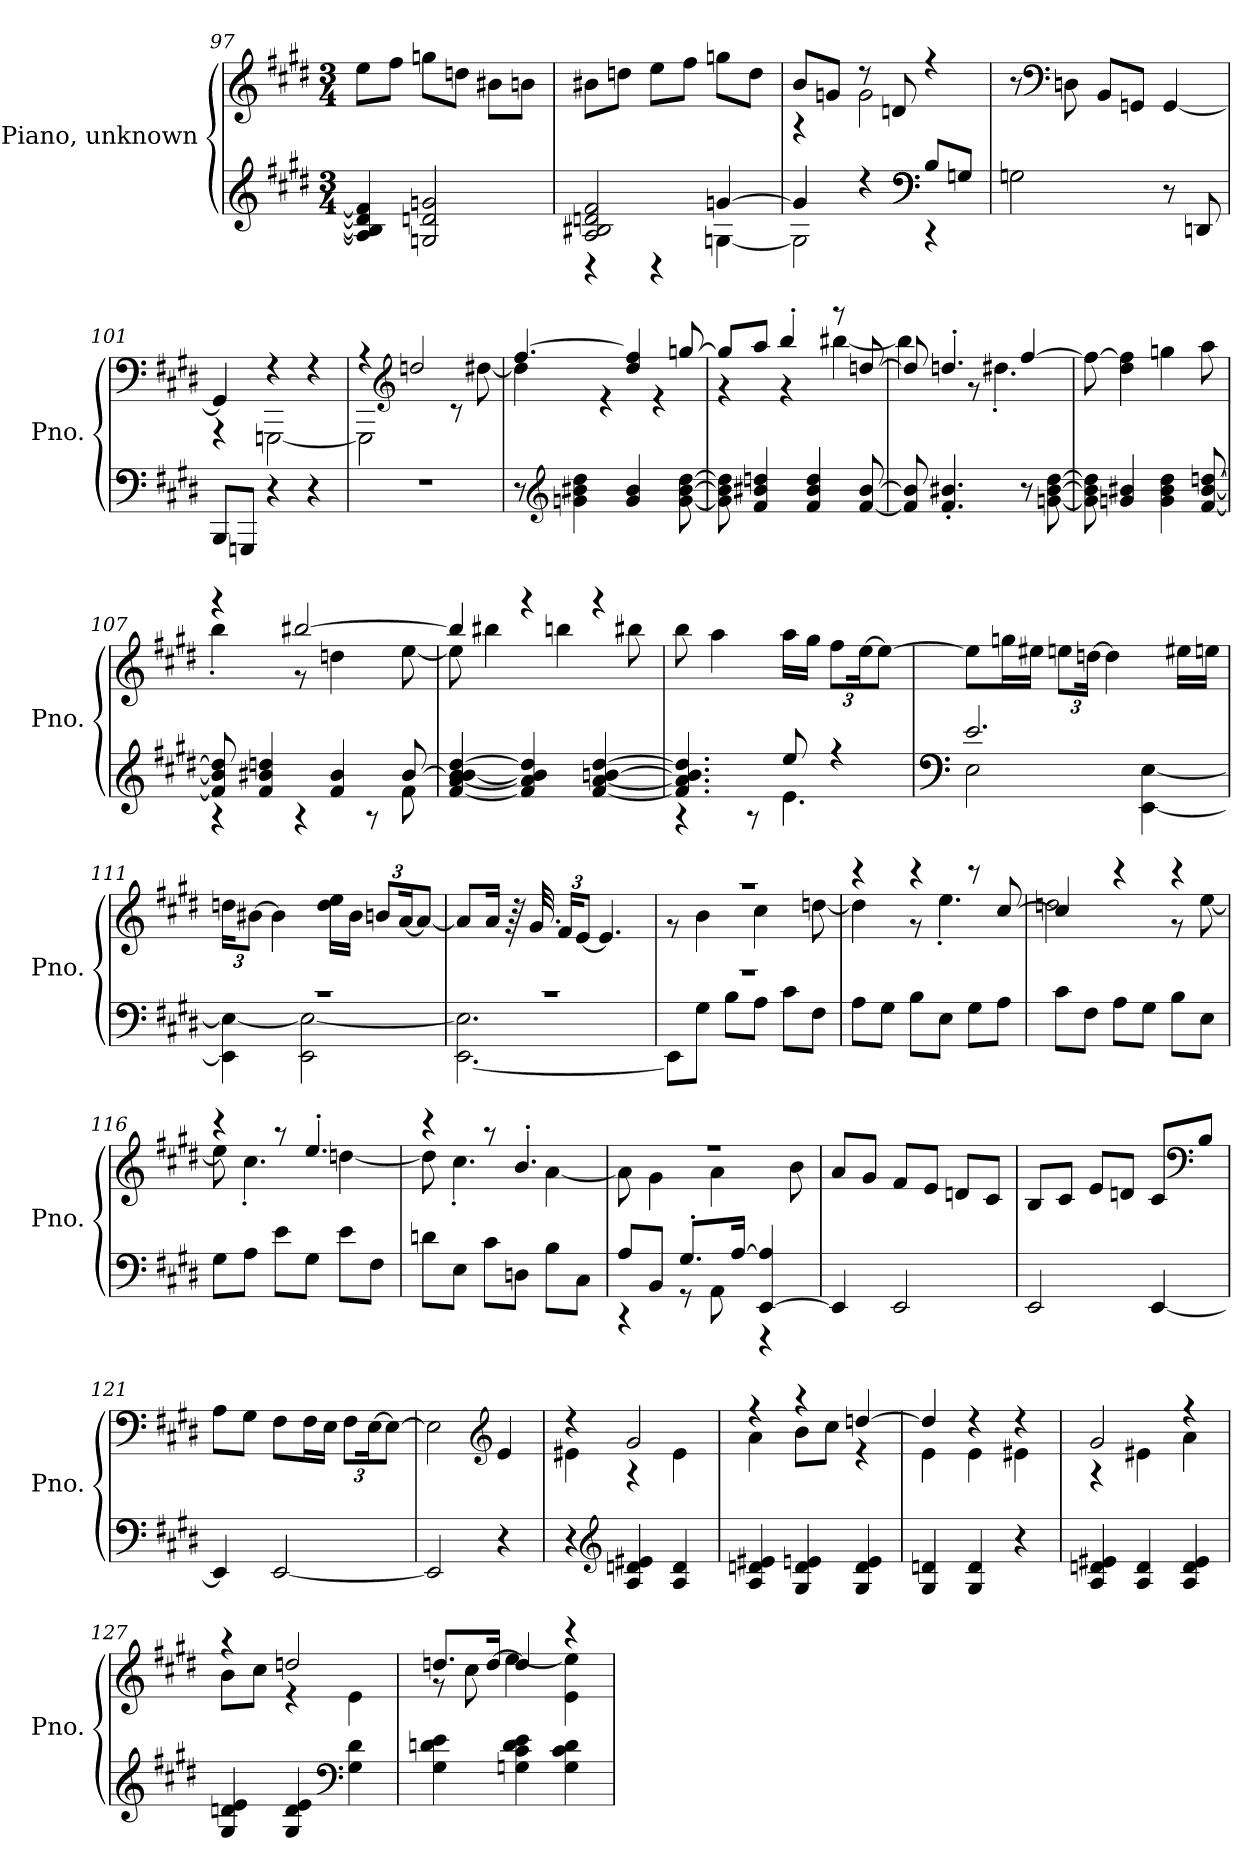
**kern	**kern
*part1	*part1
*staff2	*staff1
*I"Piano, unknown	*
*I'Pno.	*
!!LO:LB:g=z
*clefG2	*clefG2
*k[f#c#g#d#]	*k[f#c#g#d#]
*M3/4	*M3/4
=97	=97
4A/] 4B#/] 4d/] 4f#/]	8ee\L
.	8ff#\J
2Gn/ 2dn/ 2gn/	8ggn\L
.	8ddn\J
.	8b#X\L
.	8bn\J
=98	=98
*^	*
2A/ 2B#X/ 2dn/ 2f#/	4r	8b#X\L
.	.	8ddn\J
.	4r	8ee\L
.	.	8ff#\J
[4gn/	[4Gn\	8ggn\L
.	.	8dd\J
=99	=99	=99
*	*	*^
4g/]	2G\]	8b/L	4r
.	.	8gn/J	.
4r	.	8r	2g\
.	.	8dn/	.
*clefF4	*	*	*
8B/L	4r	4r	.
8Gn/J	.	.	.
*v	*v	*	*
*	*v	*v
=100	=100
2Gn\	8r
*	*clefF4
.	8Dn\
.	8BB/L
.	8GGn/J
8r	[4GG/
8DDn/	.
!!LO:LB:g=z
=101	=101
*	*^
8BBB/L	4GG/]	4r
8GGGn/J	.	.
4r	4r	[2GGGn\
4r	4r	.
=102	=102	=102
2.r	4r	2GGG\]
*	*clefG2	*
.	2ddn/	.
.	.	8r
.	.	[8dd#X\
=103	=103	=103
8r	[4.ff#/	4dd#\]
*clefG2	*	*
4gn\ 4b#X\ 4dd#\	.	.
.	.	4r
4g/ 4b#/	4dd#/ 4ff#/]	.
.	.	4r
[8g\ [8b#\ [8dd#\	[8ggn/	.
=104	=104	=104
8g\] 8b#\] 8dd#\]	8gg/L]	4r
4f#/ 4b#X/ 4ddn/	8aa/J	.
.	4bb'/	4r
4f#/ 4b#/ 4dd/	.	.
.	8r	[4bb#X\
[8f#/ [8b#/	[8ddn/	.
!!LO:LB:g=z	!!
=105	=105	=105
8f#/] 8b#/]	8dd/]	4bb#\]
4.f#/' 4.b#X/'	4.ddn'/	.
.	.	8r
.	.	4.dd#X'\
8r	[4ff#/	.
[8gn\ [8b#\ [8dd#\	.	.
*	*v	*v
=106	=106
8g\] 8b#\] 8dd#\]	8ff#\_
4gn/ 4b#X/	4dd#\ 4ff#\]
4g\ 4b#\ 4dd#\	4ggn\
[8f#/ [8b#/ [8ddn/	8aa\
=107	=107
*^	*^
8f#/] 8b#/] 8dd/]	4r	4r	4bb'\
4f#/ 4b#X/ 4ddn/	.	.	.
.	4r	[2bb#X/	8r
4f#/ 4b#/	.	.	4ddn\
.	8r	.	.
[8b#/	8f#\	.	[8ee\
*v	*v	*	*
=108	=108	=108
[4f#/ [4a/ [4b/ 4b#/] [4dd#/	4bb#/]	8ee\]
.	.	4bb#X\
4f#/] 4a/] 4b/] 4dd#/]	4r	.
.	.	4bbn\
[4f#/ [4a/ [4bn/ [4dd#/	4r	.
.	.	8bb#X\
*	*v	*v
!!LO:LB:g=z
=109	=109
*^	*
4.f#/] 4.a/] 4.b/] 4.dd#/]	4r	8bb\
.	.	4aa\
.	8r	.
8ee/	4.e\	16aa\LL
.	.	16gg#\JJ
*	*	*Xbrackettup
4r	.	12ff#\L
.	.	[24ee\K
.	.	8ee\J_
=110	=110	=110
*clefF4	*	*
2.e/	2E\	8ee\L]
.	.	16ggn\L
.	.	16ee#X\JJ
.	.	12een\L
.	.	[24ddn\Jk
.	.	4dd\]
.	[4EE\ [4E\	.
.	.	16ee#X\LL
.	.	16een\JJ
=111	=111	=111
2.r	4EE\] 4E\_	24ddn\KL
.	.	[12b#X\J
.	.	4b#\]
.	2EE\ 2E\_	.
.	.	16dd\ 16ee\LL
.	.	16b#\JJ
.	.	12bn/L
.	.	[24a/K
.	.	8a/J_
=112	=112	=112
2.r	[2.EE\ 2.E\]	8a/L]
.	.	16a/Jk
.	.	64r
.	.	32.g#/
.	.	24f#/KL
.	.	[12e/J
.	.	4.e/]
!!LO:LB:g=z
=113	=113	=113
*	*	*^
2.r	8EE\L]	2.r	8r
.	8G#\J	.	4b\
.	8B\L	.	.
.	8A\J	.	4cc#\
.	8c#\L	.	.
.	8F#\J	.	[8ddn\
*v	*v	*	*
=114	=114	=114
8A\L	4r	4dd\]
8G#\J	.	.
8B\L	4r	8r
8E\J	.	4.ee'\
8G#\L	8r	.
8A\J	[8cc#/	.
=115	=115	=115
8c#\L	4cc#/]	2ddn\
8F#\J	.	.
8A\L	4r	.
8G#\J	.	.
8B\L	4r	8r
8E\J	.	[8ee\
=116	=116	=116
8G#\L	4r	8ee\]
8A\J	.	4.cc#'\
8e\L	8r	.
8G#\J	4.ee'/	.
8e\L	.	[4ddn\
8F#\J	.	.
=117	=117	=117
8dn\L	4r	8dd\]
8E\J	.	4.cc#'\
8c#\L	8r	.
8Dn\J	4.b'/	.
8B\L	.	[4a\
8C#\J	.	.
!!LO:PB:g=z	!!
=118	=118	=118
*^	*	*
8A/L	4r	2.r	8a\]
8BB/J	.	.	4g#\
8.G#'/L	8r	.	.
.	8AA\	.	4a\
[16A/Jk	.	.	.
[4EE/ 4A/]	4r	.	.
.	.	.	8b\
*v	*v	*	*
*	*v	*v
=119	=119
4EE/]	8a/L
.	8g#/J
2EE/	8f#/L
.	8e/J
.	8dn/L
.	8c#/J
=120	=120
2EE/	8B/L
.	8c#/J
.	8e/L
.	8dn/J
[4EE/	8c#/L
*	*clefF4
.	8B/J
=121	=121
4EE/]	8A\L
.	8G#\J
[2EE/	8F#\L
.	16F#\L
.	16E\JJ
.	12F#\L
.	[24E\K
.	8E\J_
=122	=122
2EE/]	2E\]
*	*clefG2
4r	4e/
!!LO:LB:g=z
=123	=123
*	*^
4r	4r	4e#X\
*clefG2	*	*
4A/ 4dn/ 4e#X/	2g#/	4r
4A/ 4d/	.	4e#\
=124	=124	=124
4A/ 4dn/ 4e#X/	4r	4a\
4G#/ 4d/ 4en/	4r	8b\L
.	.	8cc#\J
4G#/ 4d/ 4e/	[4ddn/	4r
=125	=125	=125
4G#/ 4dn/	4dd/]	4e\
4G#/ 4d/	4r	4e\
4r	4r	4e#X\
=126	=126	=126
4A/ 4dn/ 4e#X/	2g#/	4r
4A/ 4d/	.	4e#X\
4A/ 4d/ 4e#/	4r	4a\
=127	=127	=127
4G#/ 4dn/ 4e/	4r	8b\L
.	.	8cc#\J
4G#/ 4d/ 4e/	2ddn/	4r
*clefF4	*	*
4G#\ 4d\	.	4e\
!!LO:LB:g=z	!!
=128	=128	=128
4G#\ 4dn\ 4e\	8.ddn/L	8r
.	.	8cc#\
.	[16dd/Jk	.
4Gn\ 4c#\ 4d\ 4e\	4dd/]	[4ee\
4G\ 4c#\ 4d\	4r	4e\ 4ee\]
*	*v	*v
=	=
*-	*-
